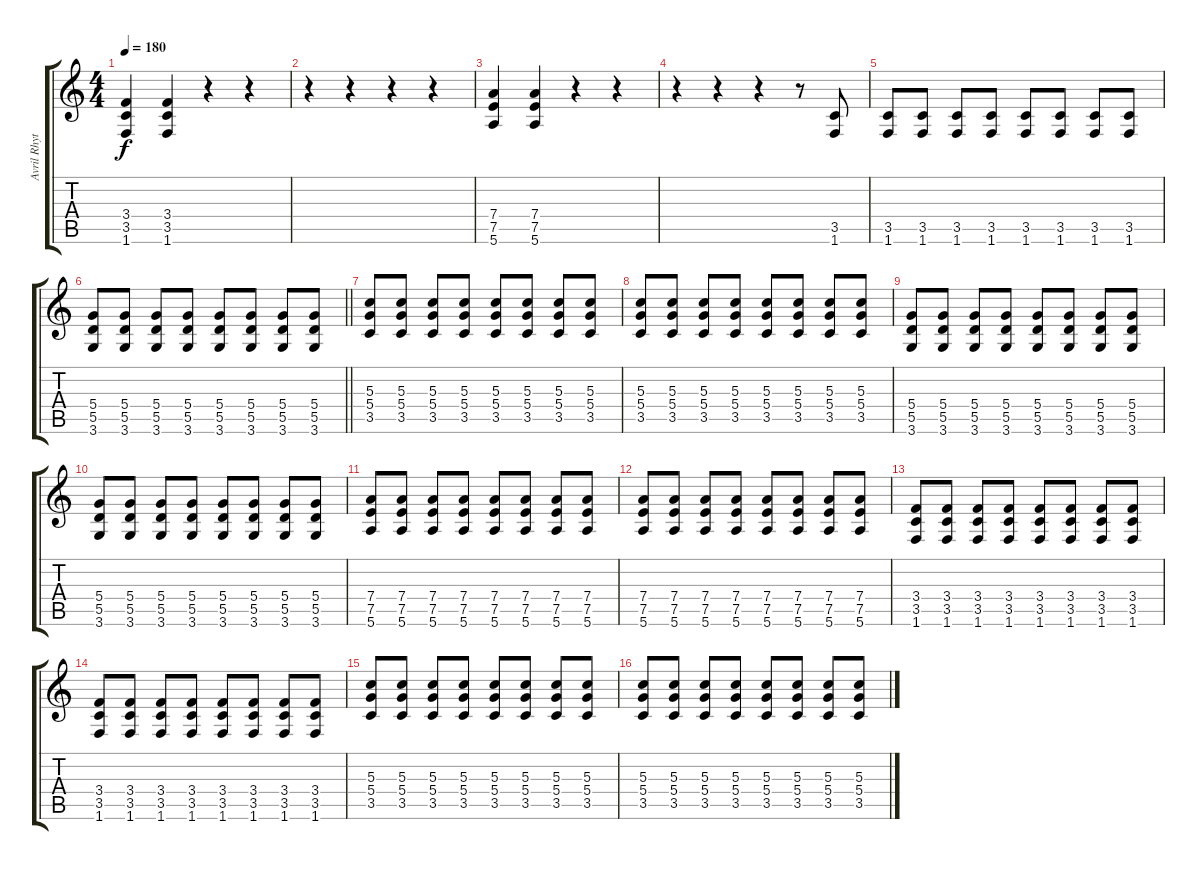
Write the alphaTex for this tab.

\track ("Avril Rhythm 2" "Avril Rhyt") {instrument distortionguitar}
\staff {score tabs}
\tuning (E4 B3 G3 D3 A2 E2) {hide}
\ts (4 4)
\tempo 180
\clef g2
\ks c
(3.4 3.5 1.6).4{dy f} (3.4 3.5 1.6).4 r.4 r.4 |
r.4 r.4 r.4 r.4 |
(7.4 7.5 5.6).4 (7.4 7.5 5.6).4 r.4 r.4 |
r.4 r.4 r.4 r.8 (3.5 1.6).8 |
(3.5 1.6).8 (3.5 1.6).8 (3.5 1.6).8 (3.5 1.6).8 (3.5 1.6).8 (3.5 1.6).8 (3.5 1.6).8 (3.5 1.6).8 |
\barLineRight lightlight
(5.4 5.5 3.6).8 (5.4 5.5 3.6).8 (5.4 5.5 3.6).8 (5.4 5.5 3.6).8 (5.4 5.5 3.6).8 (5.4 5.5 3.6).8 (5.4 5.5 3.6).8 (5.4 5.5 3.6).8 |
(5.3 5.4 3.5).8 (5.3 5.4 3.5).8 (5.3 5.4 3.5).8 (5.3 5.4 3.5).8 (5.3 5.4 3.5).8 (5.3 5.4 3.5).8 (5.3 5.4 3.5).8 (5.3 5.4 3.5).8 |
(5.3 5.4 3.5).8 (5.3 5.4 3.5).8 (5.3 5.4 3.5).8 (5.3 5.4 3.5).8 (5.3 5.4 3.5).8 (5.3 5.4 3.5).8 (5.3 5.4 3.5).8 (5.3 5.4 3.5).8 |
(5.4 5.5 3.6).8 (5.4 5.5 3.6).8 (5.4 5.5 3.6).8 (5.4 5.5 3.6).8 (5.4 5.5 3.6).8 (5.4 5.5 3.6).8 (5.4 5.5 3.6).8 (5.4 5.5 3.6).8 |
(5.4 5.5 3.6).8 (5.4 5.5 3.6).8 (5.4 5.5 3.6).8 (5.4 5.5 3.6).8 (5.4 5.5 3.6).8 (5.4 5.5 3.6).8 (5.4 5.5 3.6).8 (5.4 5.5 3.6).8 |
(7.4 7.5 5.6).8 (7.4 7.5 5.6).8 (7.4 7.5 5.6).8 (7.4 7.5 5.6).8 (7.4 7.5 5.6).8 (7.4 7.5 5.6).8 (7.4 7.5 5.6).8 (7.4 7.5 5.6).8 |
(7.4 7.5 5.6).8 (7.4 7.5 5.6).8 (7.4 7.5 5.6).8 (7.4 7.5 5.6).8 (7.4 7.5 5.6).8 (7.4 7.5 5.6).8 (7.4 7.5 5.6).8 (7.4 7.5 5.6).8 |
(3.4 3.5 1.6).8 (3.4 3.5 1.6).8 (3.4 3.5 1.6).8 (3.4 3.5 1.6).8 (3.4 3.5 1.6).8 (3.4 3.5 1.6).8 (3.4 3.5 1.6).8 (3.4 3.5 1.6).8 |
(3.4 3.5 1.6).8 (3.4 3.5 1.6).8 (3.4 3.5 1.6).8 (3.4 3.5 1.6).8 (3.4 3.5 1.6).8 (3.4 3.5 1.6).8 (3.4 3.5 1.6).8 (3.4 3.5 1.6).8 |
(5.3 5.4 3.5).8 (5.3 5.4 3.5).8 (5.3 5.4 3.5).8 (5.3 5.4 3.5).8 (5.3 5.4 3.5).8 (5.3 5.4 3.5).8 (5.3 5.4 3.5).8 (5.3 5.4 3.5).8 |
(5.3 5.4 3.5).8 (5.3 5.4 3.5).8 (5.3 5.4 3.5).8 (5.3 5.4 3.5).8 (5.3 5.4 3.5).8 (5.3 5.4 3.5).8 (5.3 5.4 3.5).8 (5.3 5.4 3.5).8
